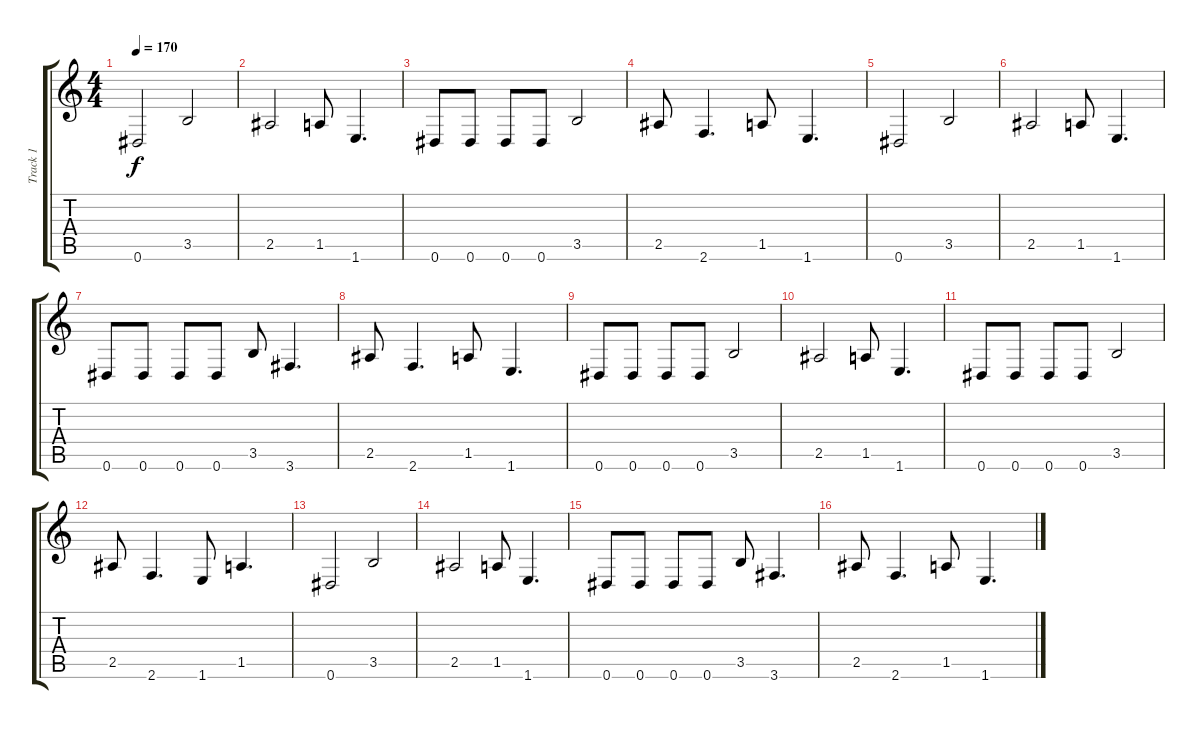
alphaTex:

\track ("Track 1" "Track 1") {instrument distortionguitar}
\staff {score tabs}
\tuning (Eb4 Bb3 Gb3 Db3 Ab2 Eb2) {hide}
\ts (4 4)
\tempo 170
\clef g2
\ks c
0.6.2{dy f} 3.5.2 |
2.5.2 1.5.8 1.6.4{d} |
0.6.8 0.6.8 0.6.8 0.6.8 3.5.2 |
2.5.8 2.6.4{d} 1.5.8 1.6.4{d} |
0.6.2 3.5.2 |
2.5.2 1.5.8 1.6.4{d} |
0.6.8 0.6.8 0.6.8 0.6.8 3.5.8 3.6.4{d} |
2.5.8 2.6.4{d} 1.5.8 1.6.4{d} |
0.6.8 0.6.8 0.6.8 0.6.8 3.5.2 |
2.5.2 1.5.8 1.6.4{d} |
0.6.8 0.6.8 0.6.8 0.6.8 3.5.2 |
2.5.8 2.6.4{d} 1.6.8 1.5.4{d} |
0.6.2 3.5.2 |
2.5.2 1.5.8 1.6.4{d} |
0.6.8 0.6.8 0.6.8 0.6.8 3.5.8 3.6.4{d} |
2.5.8 2.6.4{d} 1.5.8 1.6.4{d}
